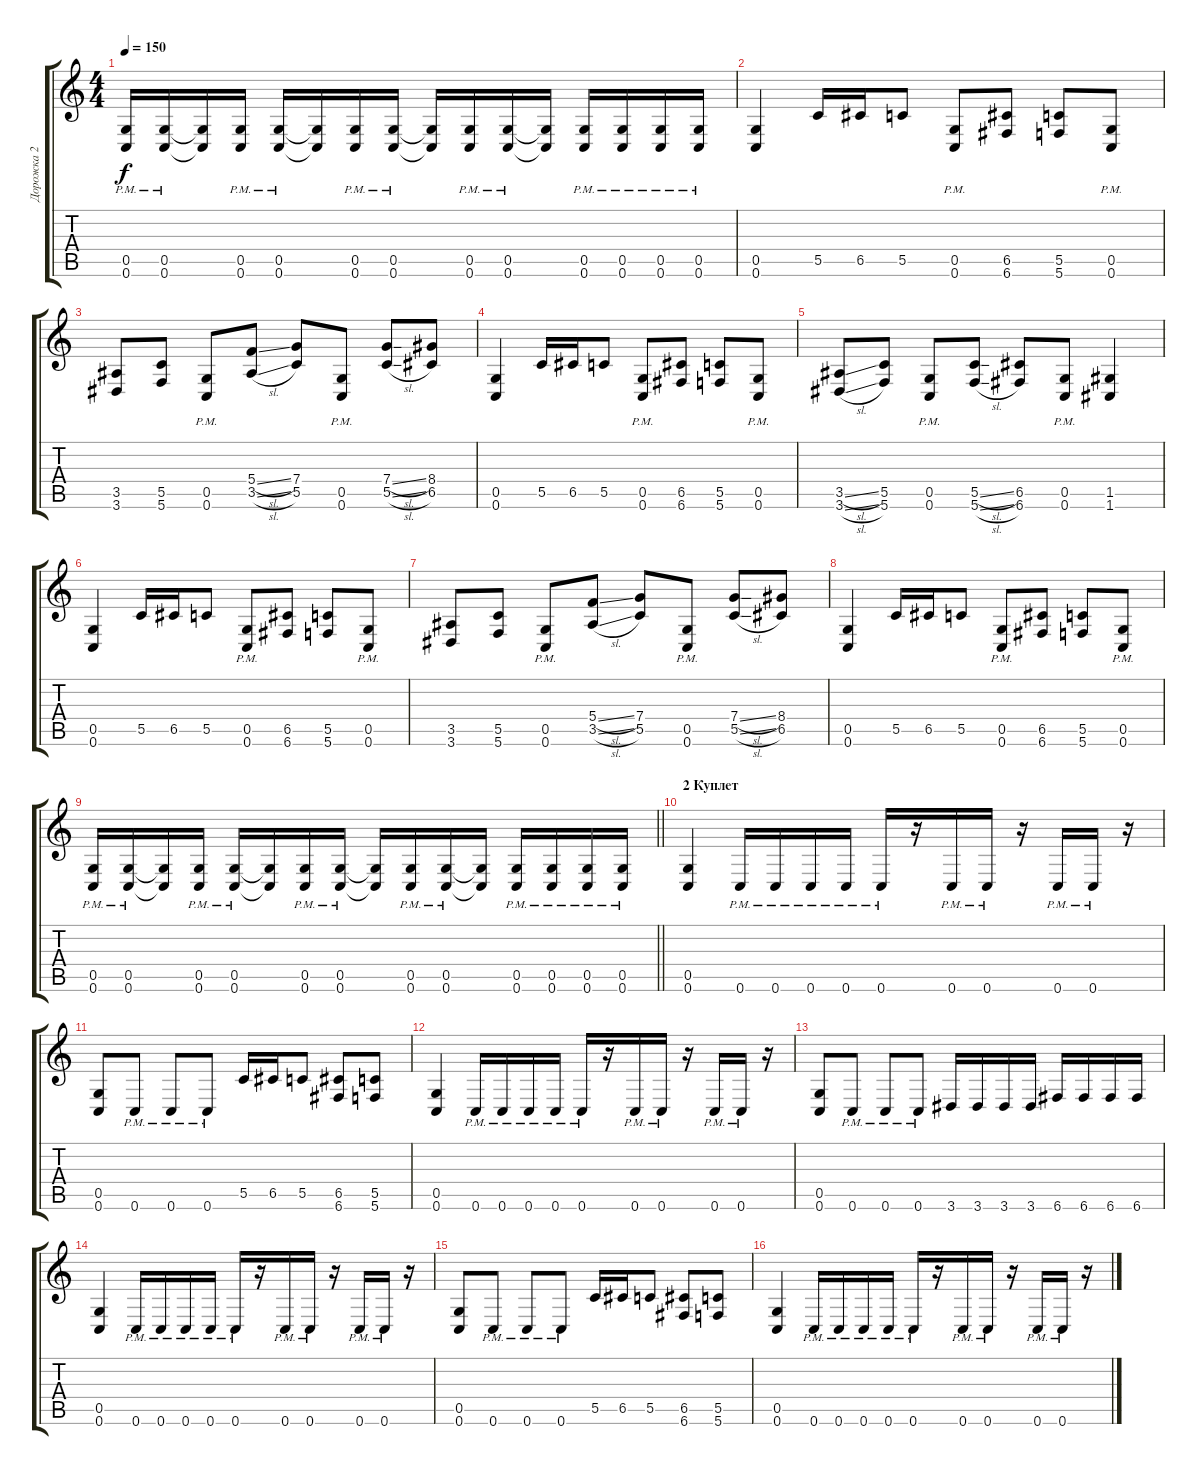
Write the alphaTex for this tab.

\track ("Дорожка 2" "Дорожка 2") {instrument distortionguitar}
\staff {score tabs}
\tuning (D4 A3 F3 C3 G2 C2) {hide}
\ts (4 4)
\tempo 150
\clef g2
\ks c
(0.5{pm} 0.6{pm}).16{dy f} (0.5{pm} 0.6{pm}).16 (0.5{t} 0.6{t}).16 (0.5{pm} 0.6{pm}).16 (0.5{pm} 0.6{pm}).16 (0.5{t} 0.6{t}).16 (0.5{pm} 0.6{pm}).16 (0.5{pm} 0.6{pm}).16 (0.5{t} 0.6{t}).16 (0.5{pm} 0.6{pm}).16 (0.5{pm} 0.6{pm}).16 (0.5{t} 0.6{t}).16 (0.5{pm} 0.6{pm}).16 (0.5{pm} 0.6{pm}).16 (0.5{pm} 0.6{pm}).16 (0.5{pm} 0.6{pm}).16 |
(0.5 0.6).4 5.5.16 6.5.16 5.5.8 (0.5{pm} 0.6{pm}).8 (6.5 6.6).8 (5.5 5.6).8 (0.5{pm} 0.6{pm}).8 |
(3.5 3.6).8 (5.5 5.6).8 (0.5{pm} 0.6{pm}).8 (5.4{sl} 3.5{sl}).8 (7.4 5.5).8 (0.5{pm} 0.6{pm}).8 (7.4{sl} 5.5{sl}).8 (8.4 6.5).8 |
(0.5 0.6).4 5.5.16 6.5.16 5.5.8 (0.5{pm} 0.6{pm}).8 (6.5 6.6).8 (5.5 5.6).8 (0.5{pm} 0.6{pm}).8 |
(3.5{sl} 3.6{sl}).8 (5.5 5.6).8 (0.5{pm} 0.6{pm}).8 (5.5{sl} 5.6{sl}).8 (6.5 6.6).8 (0.5{pm} 0.6{pm}).8 (1.5 1.6).4 |
(0.5 0.6).4 5.5.16 6.5.16 5.5.8 (0.5{pm} 0.6{pm}).8 (6.5 6.6).8 (5.5 5.6).8 (0.5{pm} 0.6{pm}).8 |
(3.5 3.6).8 (5.5 5.6).8 (0.5{pm} 0.6{pm}).8 (5.4{sl} 3.5{sl}).8 (7.4 5.5).8 (0.5{pm} 0.6{pm}).8 (7.4{sl} 5.5{sl}).8 (8.4 6.5).8 |
(0.5 0.6).4 5.5.16 6.5.16 5.5.8 (0.5{pm} 0.6{pm}).8 (6.5 6.6).8 (5.5 5.6).8 (0.5{pm} 0.6{pm}).8 |
\barLineRight lightlight
(0.5{pm} 0.6{pm}).16 (0.5{pm} 0.6{pm}).16 (0.5{t} 0.6{t}).16 (0.5{pm} 0.6{pm}).16 (0.5{pm} 0.6{pm}).16 (0.5{t} 0.6{t}).16 (0.5{pm} 0.6{pm}).16 (0.5{pm} 0.6{pm}).16 (0.5{t} 0.6{t}).16 (0.5{pm} 0.6{pm}).16 (0.5{pm} 0.6{pm}).16 (0.5{t} 0.6{t}).16 (0.5{pm} 0.6{pm}).16 (0.5{pm} 0.6{pm}).16 (0.5{pm} 0.6{pm}).16 (0.5{pm} 0.6{pm}).16 |
\section ("" "2 Куплет")
(0.5 0.6).4 0.6{pm}.16 0.6{pm}.16 0.6{pm}.16 0.6{pm}.16 0.6{pm}.16 r.16 0.6{pm}.16 0.6{pm}.16 r.16 0.6{pm}.16 0.6{pm}.16 r.16 |
(0.5 0.6).8 0.6{pm}.8 0.6{pm}.8 0.6{pm}.8 5.5.16 6.5.16 5.5.8 (6.5 6.6).8 (5.5 5.6).8 |
(0.5 0.6).4 0.6{pm}.16 0.6{pm}.16 0.6{pm}.16 0.6{pm}.16 0.6{pm}.16 r.16 0.6{pm}.16 0.6{pm}.16 r.16 0.6{pm}.16 0.6{pm}.16 r.16 |
(0.5 0.6).8 0.6{pm}.8 0.6{pm}.8 0.6{pm}.8 3.6.16 3.6.16 3.6.16 3.6.16 6.6.16 6.6.16 6.6.16 6.6.16 |
(0.5 0.6).4 0.6{pm}.16 0.6{pm}.16 0.6{pm}.16 0.6{pm}.16 0.6{pm}.16 r.16 0.6{pm}.16 0.6{pm}.16 r.16 0.6{pm}.16 0.6{pm}.16 r.16 |
(0.5 0.6).8 0.6{pm}.8 0.6{pm}.8 0.6{pm}.8 5.5.16 6.5.16 5.5.8 (6.5 6.6).8 (5.5 5.6).8 |
(0.5 0.6).4 0.6{pm}.16 0.6{pm}.16 0.6{pm}.16 0.6{pm}.16 0.6{pm}.16 r.16 0.6{pm}.16 0.6{pm}.16 r.16 0.6{pm}.16 0.6{pm}.16 r.16
